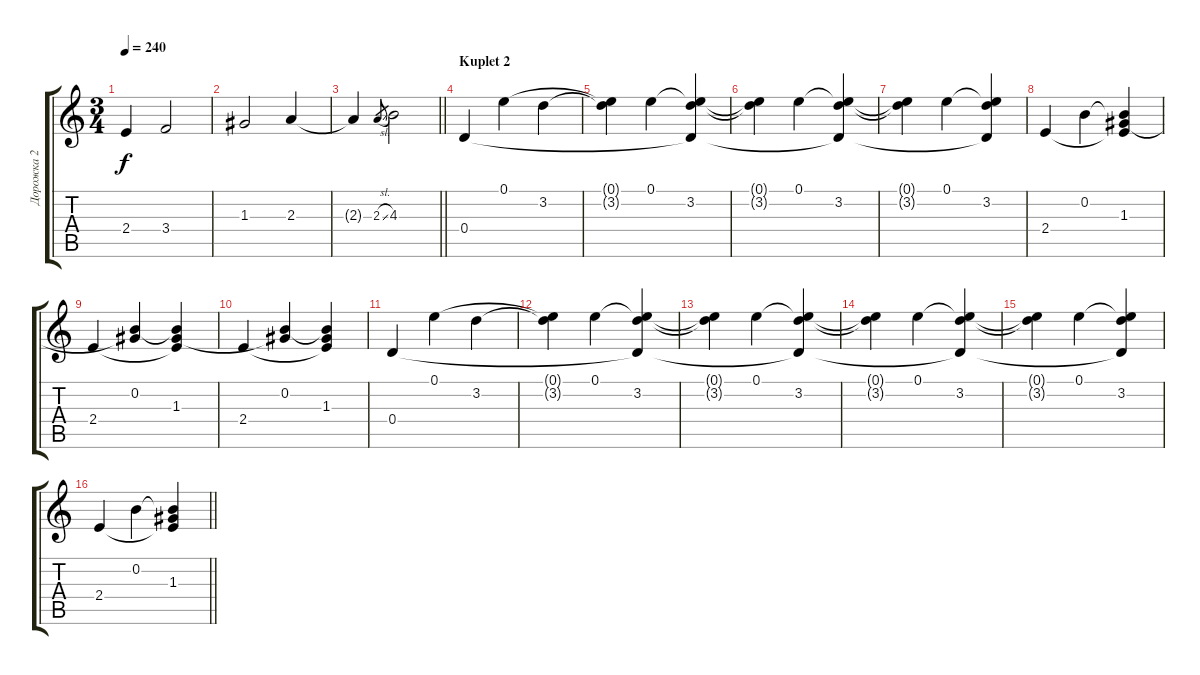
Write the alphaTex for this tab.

\track ("Дорожка 2" "Дорожка 2") {instrument acousticguitarsteel}
\staff {score tabs}
\tuning (E4 B3 G3 D3 A2 E2) {hide}
\ts (3 4)
\tempo 240
\clef g2
\ks c
2.4{t}.4{dy f} 3.4.2 |
1.3.2 2.3.4 |
\barLineRight lightlight
2.3{t}.4 2.3{sl}.8{gr} 4.3.2 |
\section ("" "Kuplet 2")
0.4.4 0.1.4 3.2.4 |
(0.1{t} 3.2{t}).4 0.1.4 (0.1{t} 3.2 0.4{t}).4 |
(0.1{t} 3.2{t}).4 0.1.4 (0.1{t} 3.2 0.4{t}).4 |
(0.1{t} 3.2{t}).4 0.1.4 (0.1{t} 3.2 0.4{t}).4 |
2.4.4 0.2.4 (0.2{t} 1.3 2.4{t}).4 |
2.4.4 (0.2 1.3{t}).4 (0.2{t} 1.3 2.4{t}).4 |
2.4.4 (0.2 1.3{t}).4 (0.2{t} 1.3 2.4{t}).4 |
0.4.4 0.1.4 3.2.4 |
(0.1{t} 3.2{t}).4 0.1.4 (0.1{t} 3.2 0.4{t}).4 |
(0.1{t} 3.2{t}).4 0.1.4 (0.1{t} 3.2 0.4{t}).4 |
(0.1{t} 3.2{t}).4 0.1.4 (0.1{t} 3.2 0.4{t}).4 |
(0.1{t} 3.2{t}).4 0.1.4 (0.1{t} 3.2 0.4{t}).4 |
\barLineRight lightlight
2.4.4 0.2.4 (0.2{t} 1.3 2.4{t}).4
